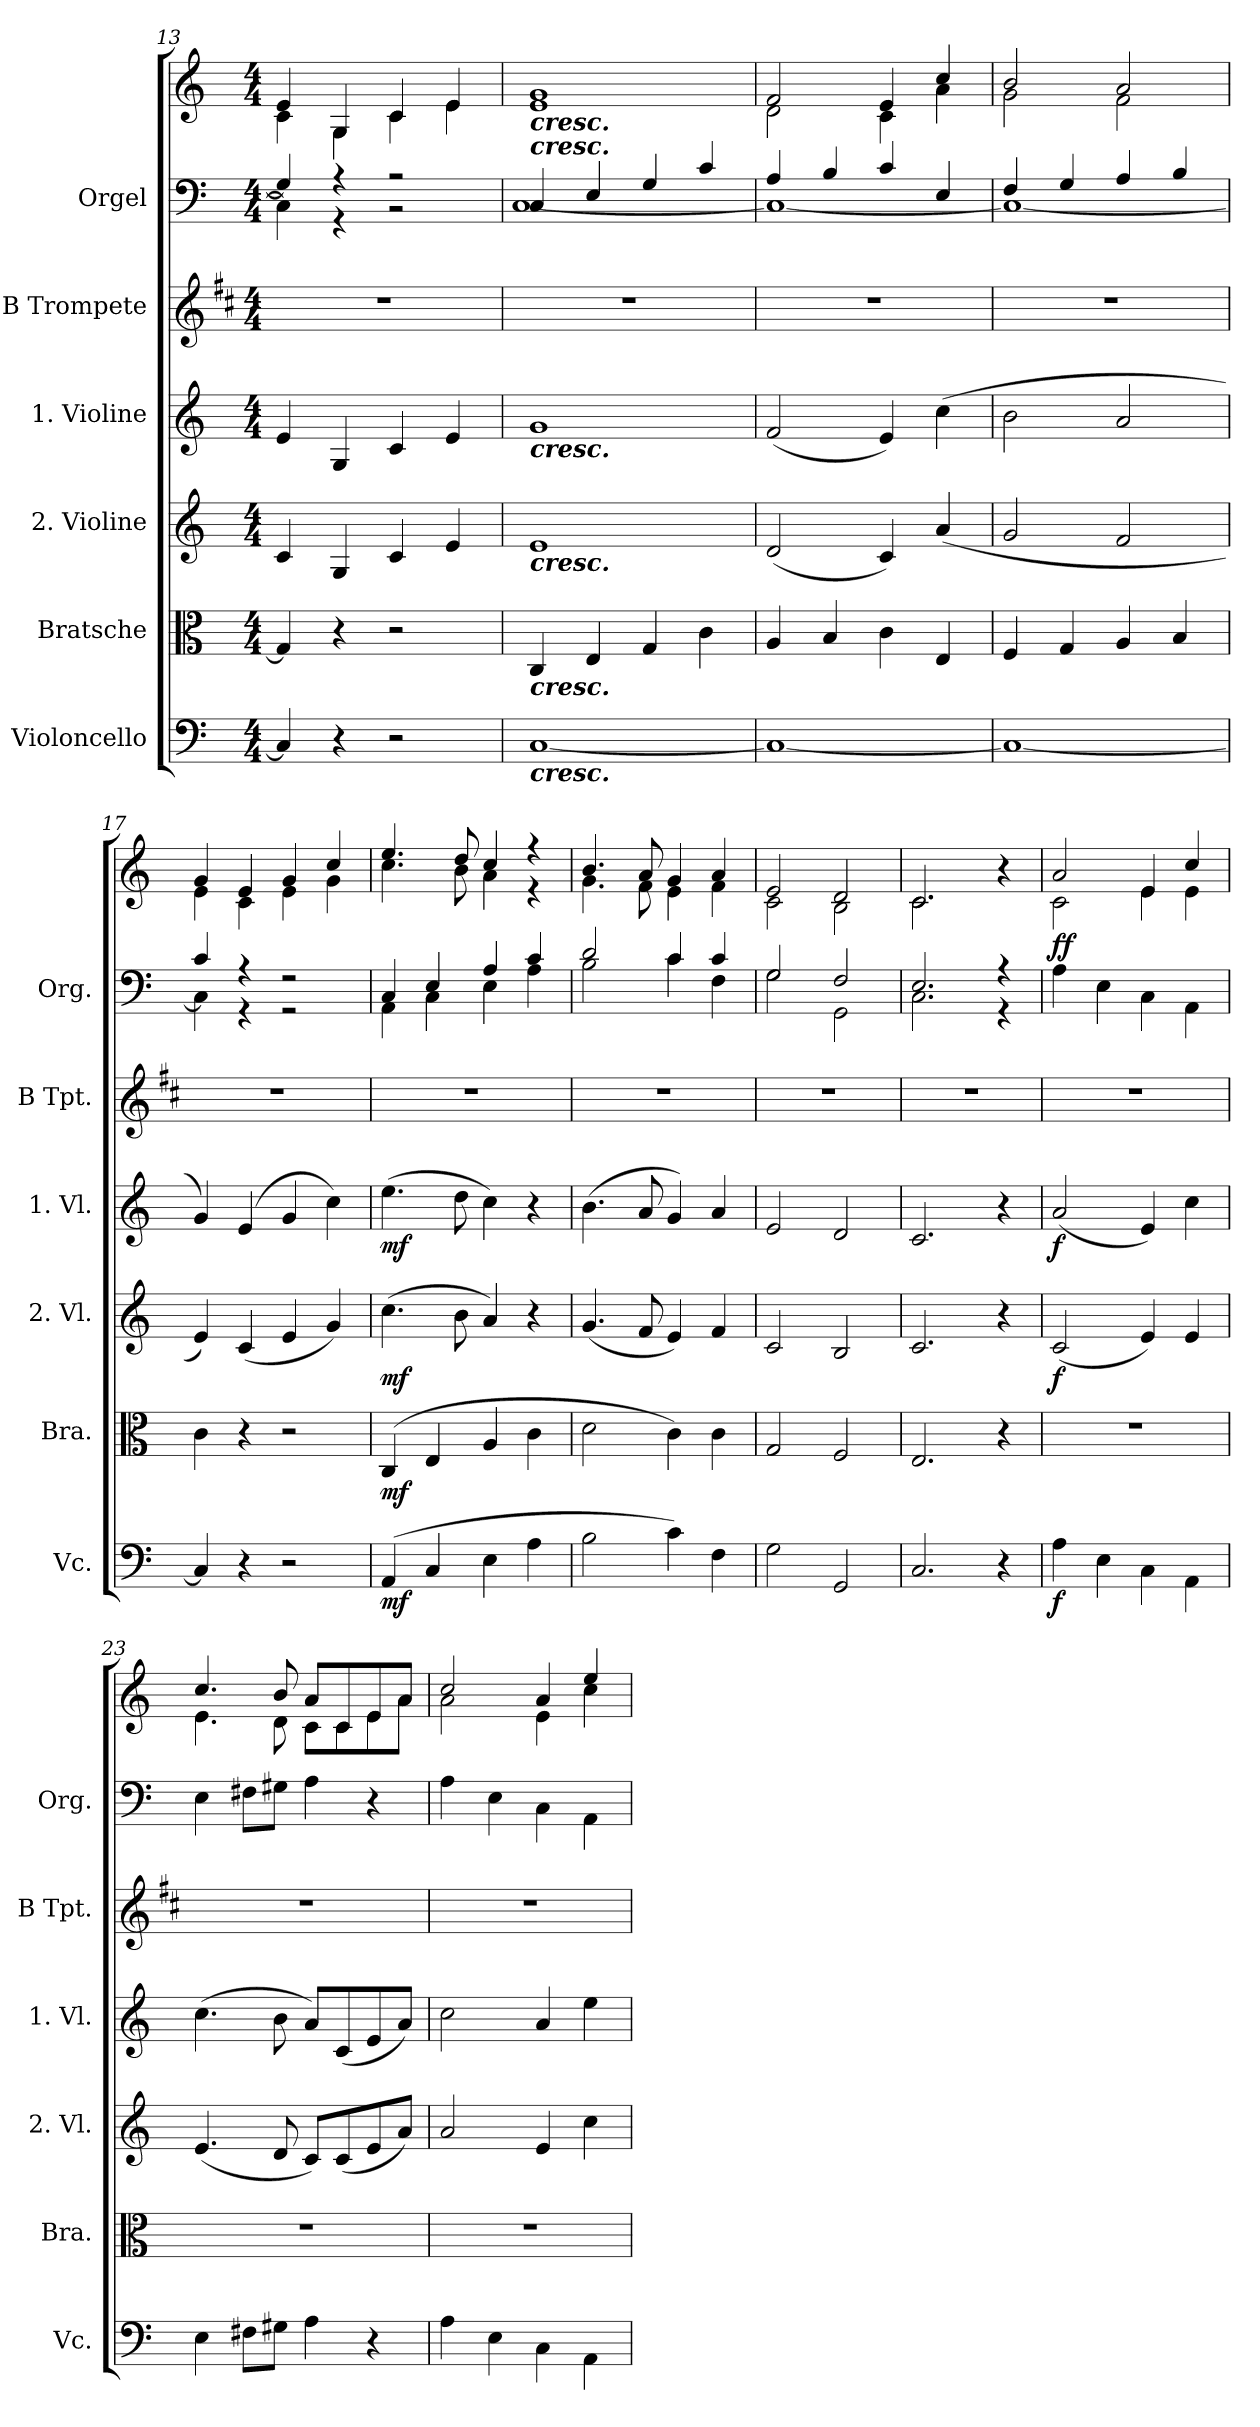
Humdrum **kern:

**kern	**dynam	**kern	**dynam	**kern	**dynam	**kern	**dynam	**kern	**kern	**kern	**dynam
*part6	*part6	*part5	*part5	*part4	*part4	*part3	*part3	*part2	*part1	*part1	*part1
*staff7	*staff7	*staff6	*staff6	*staff5	*staff5	*staff4	*staff4	*staff3	*staff2	*staff1	*staff1/2
*I"Violoncello	*	*I"Bratsche	*	*I"2. Violine	*	*I"1. Violine	*	*I"B Trompete	*I"Orgel	*	*
*I'Vc.	*	*I'Bra.	*	*I'2. Vl.	*	*I'1. Vl.	*	*I'B Tpt.	*I'Org.	*	*
*clefF4	*	*clefC3	*	*clefG2	*	*clefG2	*	*clefG2	*clefF4	*clefG2	*
*	*	*	*	*	*	*	*	*ITrd1c2	*	*	*
*k[]	*	*k[]	*	*k[]	*	*k[]	*	*k[]	*k[]	*k[]	*
*M4/4	*	*M4/4	*	*M4/4	*	*M4/4	*	*M4/4	*M4/4	*M4/4	*
=13	=13	=13	=13	=13	=13	=13	=13	=13	=13	=13	=13
*	*	*	*	*	*	*	*	*	*^	*^	*
4C/]	.	4G/]	.	4c/	.	4e/	.	1r	4G/]	4C\]	4e/	4c\	.
4r	.	4r	.	4G/	.	4G/	.	.	4r	4r	4G/	4G\	.
2r	.	2r	.	4c/	.	4c/	.	.	2r	2r	4c/	4c\	.
.	.	.	.	4e/	.	4e/	.	.	.	.	4e/	4e\	.
!!LO:PB:g=z	!!
=14	=14	=14	=14	=14	=14	=14	=14	=14	=14	=14	=14	=14	=14
!	!	!	!	!	!	!	!	!	!	!	!LO:TX:b:Bi:t=cresc.	!	!
!	!	!	!	!	!	!	!	!	!	!	!LO:TX:b:Bi:t=cresc.	!	!
!	!	!	!	!	!	!LO:TX:b:Bi:t=cresc.	!	!	!	!	!	!	!
!	!	!	!	!LO:TX:b:Bi:t=cresc.	!	!	!	!	!	!	!	!	!
!	!	!LO:TX:b:Bi:t=cresc.	!	!	!	!	!	!	!	!	!	!	!
!LO:TX:b:Bi:t=cresc.	!	!	!	!	!	!	!	!	!	!	!	!	!
[1C	.	4C/	.	1e	.	1g	.	1r	4C/	[1C	1g	1e	.
.	.	4E/	.	.	.	.	.	.	4E/	.	.	.	.
.	.	4G/	.	.	.	.	.	.	4G/	.	.	.	.
.	.	4c\	.	.	.	.	.	.	4c/	.	.	.	.
=15	=15	=15	=15	=15	=15	=15	=15	=15	=15	=15	=15	=15	=15
1C_	.	4A/	.	(2d/	.	(2f/	.	1r	4A/	1C_	2f/	2d\	.
.	.	4B/	.	.	.	.	.	.	4B/	.	.	.	.
.	.	4c\	.	4c/)	.	4e/)	.	.	4c/	.	4e/	4c\	.
.	.	4E/	.	(4a/	.	(4cc\	.	.	4E/	.	4cc/	4a\	.
=16	=16	=16	=16	=16	=16	=16	=16	=16	=16	=16	=16	=16	=16
1C_	.	4F/	.	2g/	.	2b\	.	1r	4F/	1C_	2b/	2g\	.
.	.	4G/	.	.	.	.	.	.	4G/	.	.	.	.
.	.	4A/	.	2f/	.	2a/	.	.	4A/	.	2a/	2f\	.
.	.	4B/	.	.	.	.	.	.	4B/	.	.	.	.
=17	=17	=17	=17	=17	=17	=17	=17	=17	=17	=17	=17	=17	=17
4C/]	.	4c\	.	4e/)	.	4g/)	.	1r	4c/	4C\]	4g/	4e\	.
4r	.	4r	.	(4c/	.	(4e/	.	.	4r	4r	4e/	4c\	.
2r	.	2r	.	4e/	.	4g/	.	.	2r	2r	4g/	4e\	.
.	.	.	.	4g/)	.	4cc\)	.	.	.	.	4cc/	4g\	.
=18	=18	=18	=18	=18	=18	=18	=18	=18	=18	=18	=18	=18	=18
!	!LO:DY:b	!	!LO:DY:b	!	!LO:DY:b	!	!LO:DY:b	!	!	!	!	!	!LO:DY:b
!	!	!	!	!	!	!	!	!	!	!	!	!	!LO:DY:n=1:b
(4AA/	mf	(4C/	mf	(4.cc\	mf	(4.ee\	mf	1r	4C/	4AA\	4.ee/	4.cc\	mf mf
4C/	.	4E/	.	.	.	.	.	.	4E/	4C\	.	.	.
.	.	.	.	8b\	.	8dd\	.	.	.	.	8dd/	8b\	.
4E\	.	4A/	.	4a/)	.	4cc\)	.	.	4A/	4E\	4cc/	4a\	.
4A\	.	4c\	.	4r	.	4r	.	.	4c/	4A\	4r	4r	.
=19	=19	=19	=19	=19	=19	=19	=19	=19	=19	=19	=19	=19	=19
2B\	.	2d\	.	(4.g/	.	(4.b\	.	1r	2d/	2B\	4.b/	4.g\	.
.	.	.	.	8f/	.	8a/	.	.	.	.	8a/	8f\	.
4c\)	.	4c\)	.	4e/)	.	4g/)	.	.	4c/	4c\	4g/	4e\	.
4F\	.	4c\	.	4f/	.	4a/	.	.	4c/	4F\	4a/	4f\	.
!!LO:LB:g=z	!!
=20	=20	=20	=20	=20	=20	=20	=20	=20	=20	=20	=20	=20	=20
2G\	.	2G/	.	2c/	.	2e/	.	1r	2G/	2G\	2e/	2c\	.
2GG/	.	2F/	.	2B/	.	2d/	.	.	2F/	2GG\	2d/	2B\	.
=21	=21	=21	=21	=21	=21	=21	=21	=21	=21	=21	=21	=21	=21
2.C/	.	2.E/	.	2.c/	.	2.c/	.	1r	2.E/	2.C\	2.c/	2.c\	.
4r	.	4r	.	4r	.	4r	.	.	4r	4r	4ryy	4r	.
=22	=22	=22	=22	=22	=22	=22	=22	=22	=22	=22	=22	=22	=22
!	!LO:DY:b	!	!	!	!LO:DY:b	!	!LO:DY:b	!	!	!	!	!	!LO:DY:b
!	!	!	!	!	!	!	!	!	!	!	!	!	!LO:DY:n=1:b
*	*	*	*	*	*	*	*	*	*v	*v	*	*	*
4A\	f	1r	.	(2c/	f	(2a/	f	1r	4A\	2a/	2c\	f f
4E\	.	.	.	.	.	.	.	.	4E\	.	.	.
4C\	.	.	.	4e/)	.	4e/)	.	.	4C\	4e/	4e\	.
4AA\	.	.	.	4e/	.	4cc\	.	.	4AA\	4cc/	4e\	.
=23	=23	=23	=23	=23	=23	=23	=23	=23	=23	=23	=23	=23
4E\	.	1r	.	(4.e/	.	(4.cc\	.	1r	4E\	4.cc/	4.e\	.
8F#X\L	.	.	.	.	.	.	.	.	8F#X\L	.	.	.
8G#X\J	.	.	.	8d/	.	8b\	.	.	8G#X\J	8b/	8d\	.
4A\	.	.	.	8c/L)	.	8a/L)	.	.	4A\	8a/L	8c\L	.
.	.	.	.	(8c/	.	(8c/	.	.	.	8c/	8c\	.
4r	.	.	.	8e/	.	8e/	.	.	4r	8e/	8e\	.
.	.	.	.	8a/J)	.	8a/J)	.	.	.	8a/J	8a\J	.
=24	=24	=24	=24	=24	=24	=24	=24	=24	=24	=24	=24	=24
4A\	.	1r	.	2a/	.	2cc\	.	1r	4A\	2cc/	2a\	.
4E\	.	.	.	.	.	.	.	.	4E\	.	.	.
4C\	.	.	.	4e/	.	4a/	.	.	4C\	4a/	4e\	.
4AA\	.	.	.	4cc\	.	4ee\	.	.	4AA\	4ee/	4cc\	.
*	*	*	*	*	*	*	*	*	*	*v	*v	*
=	=	=	=	=	=	=	=	=	=	=	=
*-	*-	*-	*-	*-	*-	*-	*-	*-	*-	*-	*-
